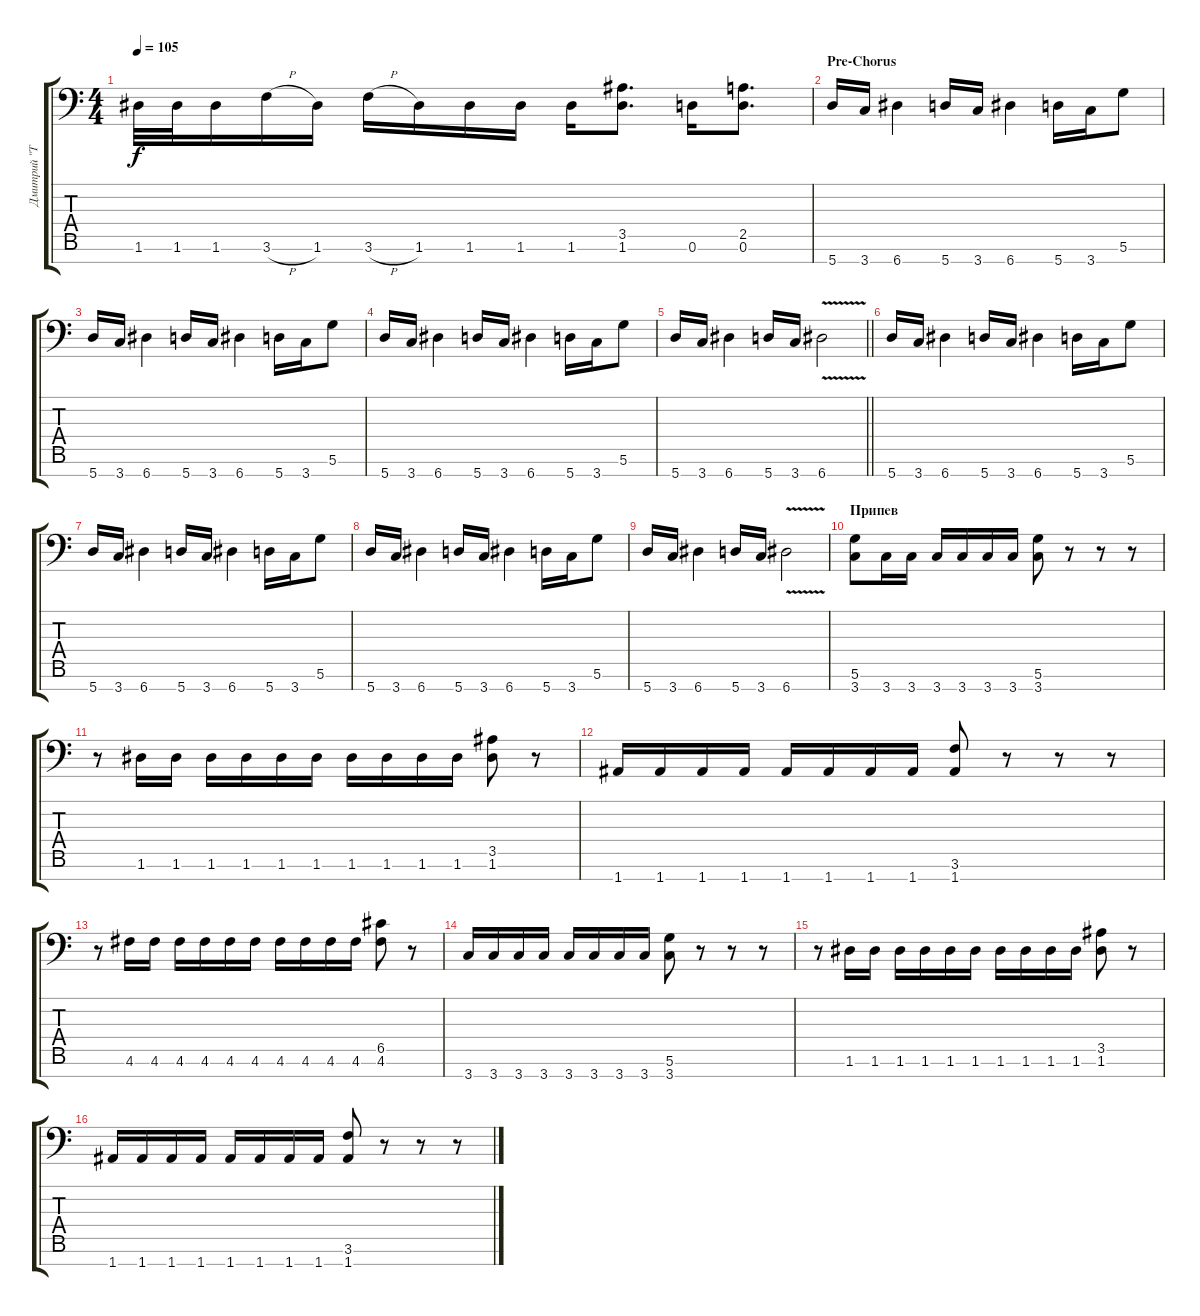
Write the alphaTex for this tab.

\track ("Дмитрий \"Terris\" Процко" "Дмитрий \"T") {instrument distortionguitar}
\staff {score tabs}
\tuning (D4 A3 F3 C3 G2 D2 A1) {hide}
\ts (4 4)
\tempo 105
\clef f4
\ks c
1.6.32{dy f} 1.6.32 1.6.16 3.6{h}.16 1.6.16 3.6{h}.16 1.6.16 1.6.16 1.6.16 1.6.16 (3.5 1.6).8{d} 0.6.16 (2.5 0.6).8{d} |
\section ("" "Pre-Chorus")
5.7.16 3.7.16 6.7.4 5.7.16 3.7.16 6.7.4 5.7.16 3.7.16 5.6.8 |
5.7.16 3.7.16 6.7.4 5.7.16 3.7.16 6.7.4 5.7.16 3.7.16 5.6.8 |
5.7.16 3.7.16 6.7.4 5.7.16 3.7.16 6.7.4 5.7.16 3.7.16 5.6.8 |
\barLineRight lightlight
5.7.16 3.7.16 6.7.4 5.7.16 3.7.16 6.7{v}.2 |
5.7.16 3.7.16 6.7.4 5.7.16 3.7.16 6.7.4 5.7.16 3.7.16 5.6.8 |
5.7.16 3.7.16 6.7.4 5.7.16 3.7.16 6.7.4 5.7.16 3.7.16 5.6.8 |
5.7.16 3.7.16 6.7.4 5.7.16 3.7.16 6.7.4 5.7.16 3.7.16 5.6.8 |
5.7.16 3.7.16 6.7.4 5.7.16 3.7.16 6.7{v}.2 |
\section ("" "Припев")
(5.6 3.7).8 3.7.16 3.7.16 3.7.16 3.7.16 3.7.16 3.7.16 (5.6 3.7).8 r.8 r.8 r.8 |
r.8 1.6.16 1.6.16 1.6.16 1.6.16 1.6.16 1.6.16 1.6.16 1.6.16 1.6.16 1.6.16 (3.5 1.6).8 r.8 |
1.7.16 1.7.16 1.7.16 1.7.16 1.7.16 1.7.16 1.7.16 1.7.16 (3.6 1.7).8 r.8 r.8 r.8 |
r.8 4.6.16 4.6.16 4.6.16 4.6.16 4.6.16 4.6.16 4.6.16 4.6.16 4.6.16 4.6.16 (6.5 4.6).8 r.8 |
3.7.16 3.7.16 3.7.16 3.7.16 3.7.16 3.7.16 3.7.16 3.7.16 (5.6 3.7).8 r.8 r.8 r.8 |
r.8 1.6.16 1.6.16 1.6.16 1.6.16 1.6.16 1.6.16 1.6.16 1.6.16 1.6.16 1.6.16 (3.5 1.6).8 r.8 |
1.7.16 1.7.16 1.7.16 1.7.16 1.7.16 1.7.16 1.7.16 1.7.16 (3.6 1.7).8 r.8 r.8 r.8
